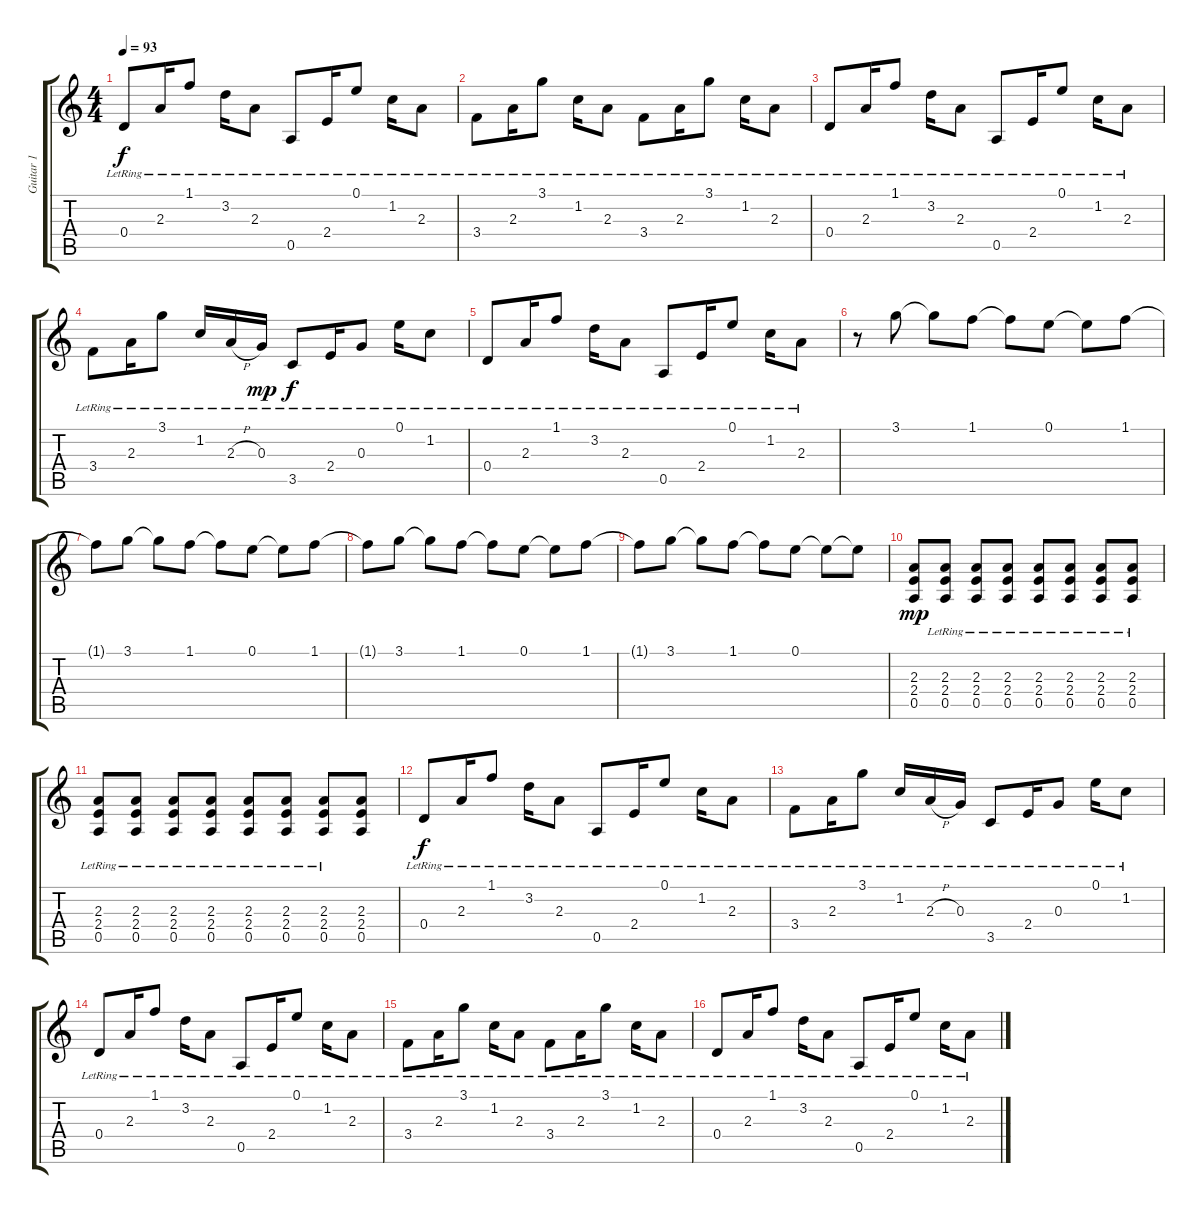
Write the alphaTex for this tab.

\track ("Guitar 1" "Guitar 1") {instrument electricguitarclean}
\staff {score tabs}
\tuning (E4 B3 G3 D3 A2 E2) {hide}
\ts (4 4)
\tempo 93
\clef g2
\ks c
0.4{lr}.8{dy f} 2.3{lr}.16 1.1{lr}.8 3.2{lr}.16 2.3{lr}.8 0.5{lr}.8 2.4{lr}.16 0.1{lr}.8 1.2{lr}.16 2.3{lr}.8 |
3.4{lr}.8 2.3{lr}.16 3.1{lr}.8 1.2{lr}.16 2.3{lr}.8 3.4{lr}.8 2.3{lr}.16 3.1{lr}.8 1.2{lr}.16 2.3{lr}.8 |
0.4{lr}.8{volume 13 instrument electricguitarclean} 2.3{lr}.16 1.1{lr}.8 3.2{lr}.16 2.3{lr}.8 0.5{lr}.8 2.4{lr}.16 0.1{lr}.8 1.2{lr}.16 2.3{lr}.8 |
3.4{lr}.8 2.3{lr}.16 3.1{lr}.8 1.2{lr}.16 2.3{h lr}.16 0.3{lr}.16{dy mp} 3.5{lr}.8{dy f} 2.4{lr}.16 0.3{lr}.8 0.1{lr}.16 1.2{lr}.8 |
0.4{lr}.8 2.3{lr}.16 1.1{lr}.8 3.2{lr}.16 2.3{lr}.8 0.5{lr}.8 2.4{lr}.16 0.1{lr}.8 1.2{lr}.16 2.3{lr}.8 |
r.8{volume 13} 3.1.8 3.1{t}.8 1.1.8 1.1{t}.8 0.1.8 0.1{t}.8 1.1.8 |
1.1{t}.8 3.1.8 3.1{t}.8 1.1.8 1.1{t}.8 0.1.8 0.1{t}.8 1.1.8 |
1.1{t}.8 3.1.8 3.1{t}.8 1.1.8 1.1{t}.8 0.1.8 0.1{t}.8 1.1.8 |
1.1{t}.8 3.1.8 3.1{t}.8 1.1.8 1.1{t}.8 0.1.8 0.1{t}.8 0.1{t}.8 |
(2.3 2.4 0.5).8{dy mp volume 9 instrument overdrivenguitar} (2.3 2.4 0.5{lr}).8 (2.3 2.4 0.5{lr}).8 (2.3 2.4 0.5{lr}).8 (2.3 2.4 0.5{lr}).8 (2.3 2.4 0.5{lr}).8 (2.3 2.4 0.5{lr}).8 (2.3 2.4 0.5{lr}).8 |
(2.3 2.4 0.5{lr}).8 (2.3 2.4 0.5{lr}).8 (2.3 2.4 0.5{lr}).8 (2.3 2.4 0.5{lr}).8 (2.3 2.4 0.5{lr}).8 (2.3 2.4 0.5{lr}).8 (2.3 2.4 0.5{lr}).8 (2.3 2.4 0.5).8 |
0.4{lr}.8{dy f volume 15 instrument electricguitarclean} 2.3{lr}.16 1.1{lr}.8 3.2{lr}.16 2.3{lr}.8 0.5{lr}.8 2.4{lr}.16 0.1{lr}.8 1.2{lr}.16 2.3{lr}.8 |
3.4{lr}.8 2.3{lr}.16 3.1{lr}.8 1.2{lr}.16 2.3{h lr}.16 0.3{lr}.16 3.5{lr}.8 2.4{lr}.16 0.3{lr}.8 0.1{lr}.16 1.2{lr}.8 |
0.4{lr}.8 2.3{lr}.16 1.1{lr}.8 3.2{lr}.16 2.3{lr}.8 0.5{lr}.8 2.4{lr}.16 0.1{lr}.8 1.2{lr}.16 2.3{lr}.8 |
3.4{lr}.8 2.3{lr}.16 3.1{lr}.8 1.2{lr}.16 2.3{lr}.8 3.4{lr}.8 2.3{lr}.16 3.1{lr}.8 1.2{lr}.16 2.3{lr}.8 |
0.4{lr}.8 2.3{lr}.16 1.1{lr}.8 3.2{lr}.16 2.3{lr}.8 0.5{lr}.8 2.4{lr}.16 0.1{lr}.8 1.2{lr}.16 2.3{lr}.8
